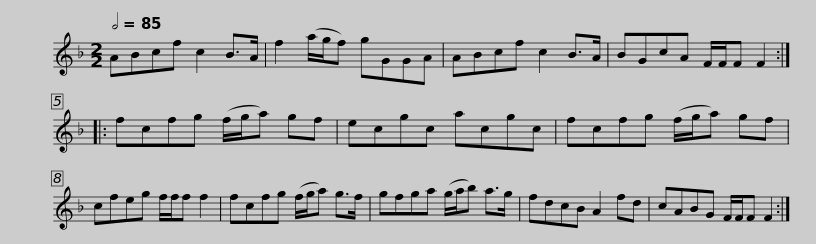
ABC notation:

X:1
L:1/8
Q:1/2=85
M:2/2
I:linebreak $
K:F
V:1 treble
V:1
 ABcf c2 B>A | f2 (a/g/f) gGGA | ABcf c2 B>A | BGcA F/F/F F2 :: fcfg (f/g/a) gf |$ %5
 ecgc acgc | fcfg (f/g/a) gf | cfeg f/f/f f2 | fcfg (f/g/a) g>f | gfga (g/a/b) a>g |$ %10
 fdcB A2 fd | cABG F/F/F F2 :| %12
